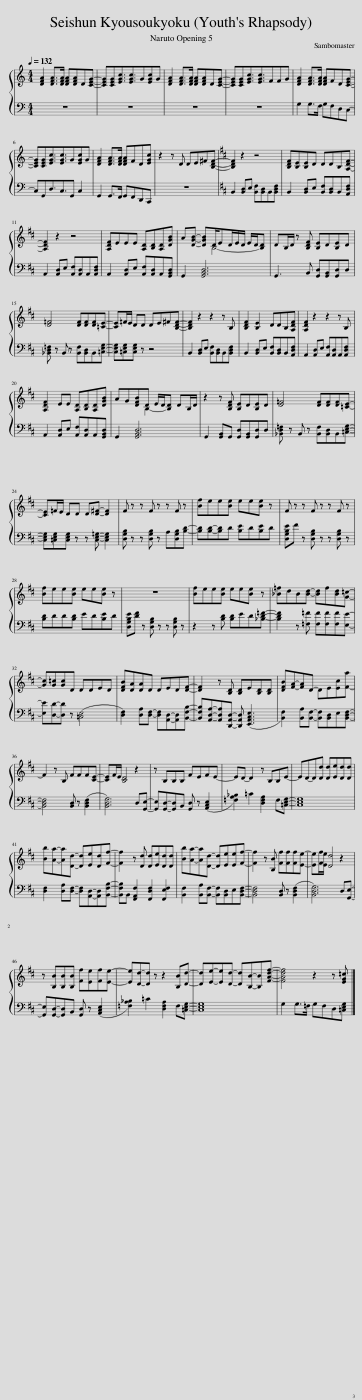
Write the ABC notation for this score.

X:1
%%score { ( 1 3 ) | 2 }
L:1/8
Q:1/4=132
M:4/4
I:linebreak $
K:C
V:1 treble
V:3 treble
V:2 bass
V:1
 [DFA]2 [DFA]>[DFA] [DFA][DFA]D[CEG]- | [CEG][CEG][EGc]3/2[EGc]3/2G[EGc]G | [DFA]2 [DFA]>[DFA] [DFA][DFA]D[CEG]- | [CEG][CEG][EGc]3/2[EGc]3/2FFG | [DFA]2 [DFA]>[DFA] [DFA]FD[CEG]- |$ %5
 [CEG][CEG][EGc]3/2[EGc]3/2G[EGc]G | [DFA]2 [DFA]>[DFA] [DFA]FD[EGc] | z2 z D DE^F[B,DF]- |[K:D] [B,DF]2 z2 z4 | [B,DF][B,E][B,E]D DDB,[A,DF]- |$ %10
 [A,DF]2 z2 z4 | [A,DF]EEE [A,D][B,D][A,D][DGB] | A[DGB]- [DGB]D/ED/E/D/ E/D/[B,D] | DB,/D/ z [B,DF] [B,E]D[B,E]D |$ [D=F]4 [DF][DF][DF][=CE]- | %15
 [CE]=F/E/ DD DE^F[B,DF]- | [B,DF]2 z2 z2 z B, | [B,DF]2 [B,E]2 DDB,[A,DF] | [A,DF]2 z2 z2 z B, |$ [A,DF]2 EE [A,D][B,D][A,D][DGB] | %20
 AG[DFB]D E/D/[B,D] DB,/D/ | z2 z [B,DF] [B,E]D[B,E]D | [D=F]4 [DF][DF][DF][=CE]- |$ [CE]=F/E/ DD D[D^F]- [DF]2 | F z z F z z F z | %25
 [Bf]ee[Be] ee[Be] z | F z z F z z F z |$ [Bf]ee[Be] ee[Be] z | z8 | [Bf]ee[Be] ee[Be] z | %30
 [_B=f]dB[Bd]- [Bd]f[Bd][G=c]- |$ [Gc][G=c][Gc]D DDED | [DFB][DA][DA]D DED[DF]- | [DF]2 z [B,D] [B,D]E[B,D][B,D] | [DFB][FA]-[FA]D- DE[Ec][F-a] |$ %35
 F2 z B, FFF[CE]- | [CE]F/E/ [B,D]4 z2 | z B,B,B, FEFE- | ED- D2 z B,B,E- | ED-D[Dd] [Dd][Ee][Dd][Dd] |$ %40
 [Bb][Aa]-[Aa][Dd]- [Dd][Ee][Dd][Ff]- | [Ff]2 z [Dd] [Dd][Ee][Dd][Dd] | [Bb][Aa]-[Aa][Dd]- [Dd][Ee][Ee][Ff]- | [Ff]2 z [B,B] [Ff][Ff][Ff][Ee]- | [Ee][Ff]/[Ee]/ [Dd]4 z2 |$ %45
 z [B,B][B,B][B,B] [Ff][Ee][Ff][Ee]- | [Ee][Dd]-[Dd] z z2 [B,B][Dd]- | [Dd][Ee]-[Ee][Dd]- [Dd][B,B]-[B,B][FAdf]- | [FAdf]4 z2 z [EG=c] |] %49
V:2
 z8 | z8 | z8 | z8 | G,2 G,>F, G,F,D,C,- |$ %5
 C,G,,D,3/2C,3/2G,, C,2 | G,,2 G,,>F,, G,,F,,D,,C,, | z8 |[K:D] B,,2 [B,,D,]E, [B,,F,][B,,D,]B,,[B,,D,F,] | B,,2 [B,,D,]E, [B,,F,][B,,D,]B,,[A,,D,F,] |$ %10
 A,,2 [A,,D,]E, [A,,F,][A,,D,]A,,[A,,D,F,] | A,,2 [A,,D,]E, [A,,F,][A,,D,]A,,[G,,B,,D,] | G,,2 [G,,B,,D,]6 | G,,3 B,, [G,,D,][G,,B,,][G,,D,]D, |$ [_B,,D,=F,] z B,, z [B,,F,][B,,D,]B,,[=C,E,G,]- | %15
 [C,E,G,][=C,E,G,][C,E,G,] z z4 | B,,2 [B,,D,]E, [B,,F,][B,,D,]B,,[B,,D,F,] | B,,2 [B,,D,]E, [B,,F,][B,,D,]B,,[A,,D,F,] | A,,2 [A,,D,]E, [A,,F,][A,,D,]A,,[A,,D,F,] |$ A,,2 [A,,D,]E, [A,,F,][A,,D,]A,,[G,,B,,D,] | %20
 G,,2 [G,,B,,D,]6 | G,,2 [G,,B,,]G,, [G,,D,][G,,B,,][G,,D,]D, | [_B,,D,=F,] z B,, z [B,,F,][B,,D,]B,,[=C,E,G,]- |$ [C,E,G,][=C,E,G,][C,E,G,] z z [C,E,=G,]- [C,E,G,]2 | [D,G,B,] z z [D,G,B,] z A,[D,G,B,][B,D]- | %25
 [B,D][B,D]-[B,D]D [B,E]D[B,E]D | [D,G,B,E]F z [D,G,B,] z z [D,G,B,] z |$ [B,D]DD[B,D] ED[B,E]D | [D,G,B,E][DF] z [D,G,B,] z z [D,G,B,] z | z2 z [B,D] [B,D]ED[_B,D=F]- | %30
 [B,DF]2 z [=F,=F] [F,F][F,F][F,F][E,E]- |$ [E,E][D,D]-[D,D] z ([=C,E,]4 | [D,F,]2) [D,A,][D,F,]- [D,F,][A,,D,]-[A,,D,][B,,F,B,]- | [B,,F,B,][A,,D,A,]-[A,,D,A,][D,,A,,D,]- [D,,A,,D,] ([E,,A,,C,E,]3 | [B,,F,]2) [B,,A,][B,,F,]- [B,,F,][B,,D,]E,[B,,D,F,]- |$ %35
 [B,,D,F,]4 [B,,D,] z ([B,,D,F,]2 | [B,,D,G,]6) D,[G,,E,]- | [G,,E,][G,,D,]-[G,,D,]B,, [G,,D,] z ([A,,C,E,]2 | [=F,A,_B,]2) =C2 [D,F,A,]2 F,[=C,E,G,]- | [C,E,G,]8 |$ %40
 [D,F,]2 [D,A,][D,F,]- [D,F,][A,,D,]-[A,,D,][B,,F,B,]- | [B,,F,B,]B,, [F,,A,,F,]2 [F,,D,F,]2 [F,,E,F,]2 | [B,,F,]2 [B,,A,][B,,F,]- [B,,F,][B,,D,]E,[B,,D,F,]- | [B,,D,F,]4 [B,,D,] z ([B,,D,F,]2 | [B,,D,G,]6) D,[G,,E,]- |$ %45
 [G,,E,][G,,D,]-[G,,D,]B,, [G,,D,] z ([A,,C,E,]2 | [=F,A,_B,]2) =C2 [D,F,A,]2 F,[=C,E,G,]- | [C,E,G,]8 | G,2 G,>=F, G,F,D,[=C,E,G,] |] %49
V:3
 x8 | x8 | x8 | x8 | x8 |$ %5
 x8 | x8 | x8 |[K:D] x8 | x8 |$ %10
 x8 | x8 | x3 B,4- x | x8 |$ x8 | %15
 x8 | x8 | x8 | x8 |$ x8 | %20
 x3 B,2- x3 | x8 | x8 |$ x8 | x8 | %25
 x8 | x8 |$ x8 | x8 | x8 | %30
 x8 |$ x8 | x8 | x8 | x8 |$ %35
 x8 | x8 | x8 | x8 | x8 |$ %40
 x8 | x8 | x8 | x8 | x8 |$ %45
 x8 | x8 | x8 | x8 |] %49
